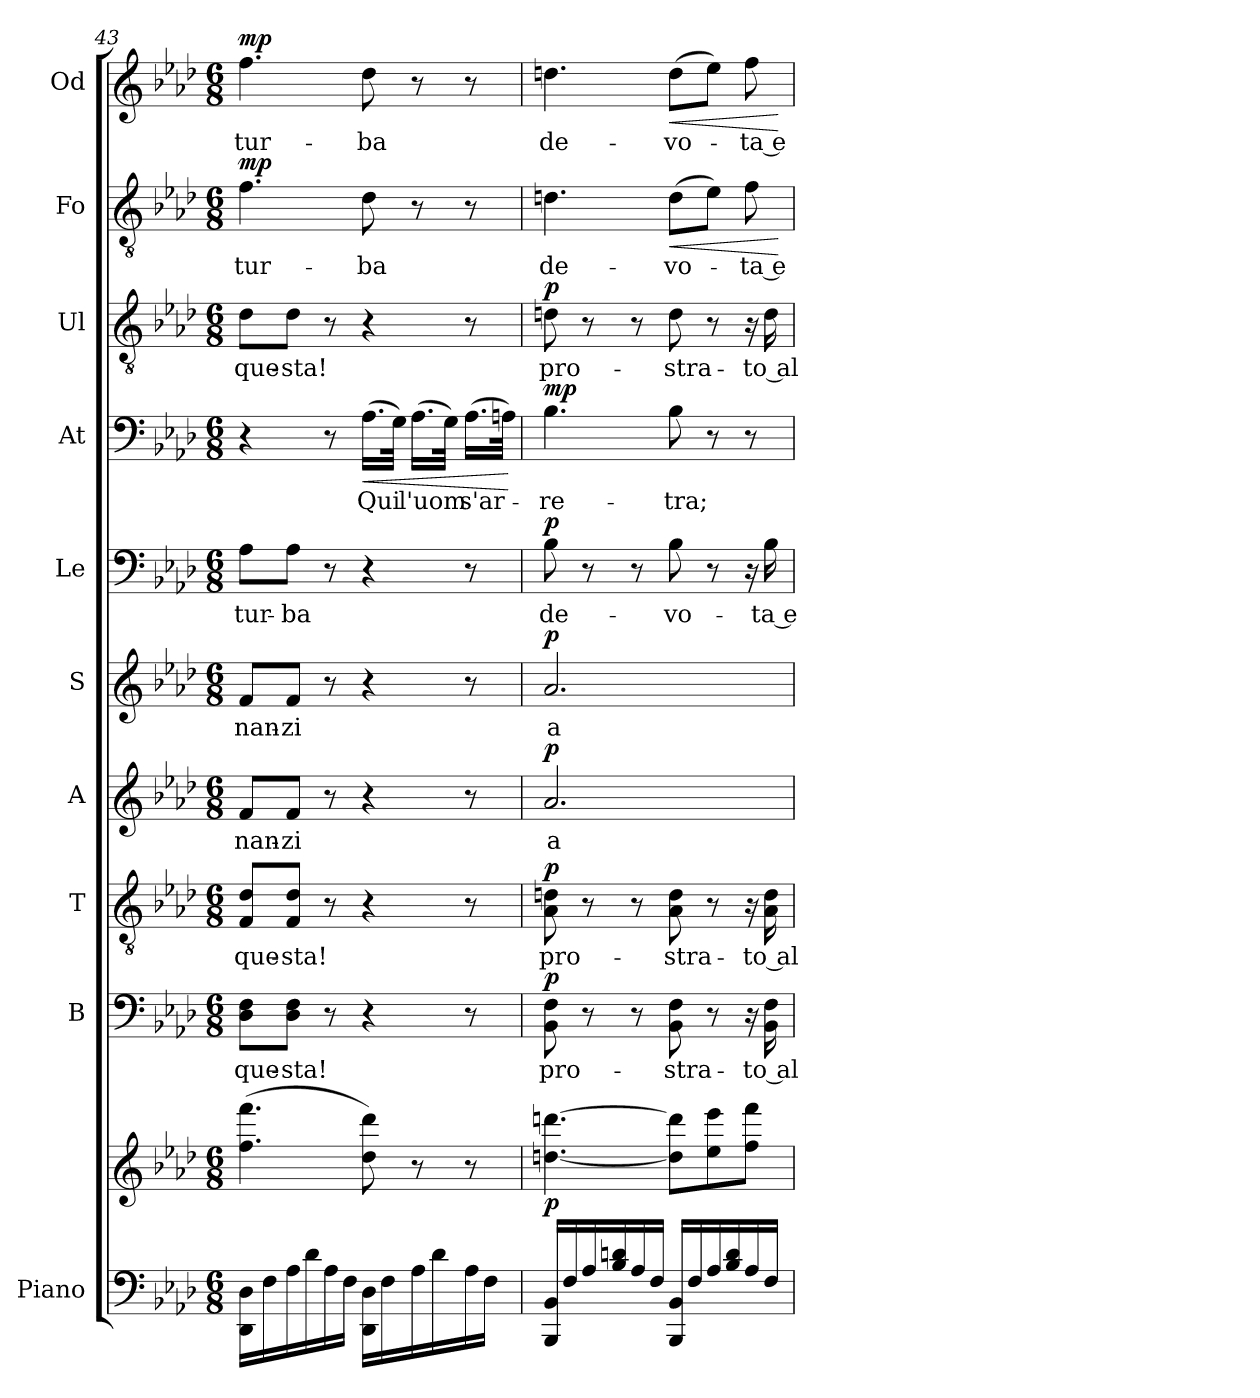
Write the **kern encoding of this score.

**kern	**kern	**dynam	**kern	**text	**dynam	**kern	**text	**dynam	**kern	**text	**dynam	**kern	**text	**dynam	**kern	**text	**dynam	**kern	**text	**dynam	**kern	**text	**dynam	**kern	**text	**dynam	**kern	**text	**dynam
*part10	*part10	*part10	*part9	*part9	*part9	*part8	*part8	*part8	*part7	*part7	*part7	*part6	*part6	*part6	*part5	*part5	*part5	*part4	*part4	*part4	*part3	*part3	*part3	*part2	*part2	*part2	*part1	*part1	*part1
*staff11	*staff10	*staff10/11	*staff9	*staff9	*staff9	*staff8	*staff8	*staff8	*staff7	*staff7	*staff7	*staff6	*staff6	*staff6	*staff5	*staff5	*staff5	*staff4	*staff4	*staff4	*staff3	*staff3	*staff3	*staff2	*staff2	*staff2	*staff1	*staff1	*staff1
*I"Piano	*	*	*I"B	*	*	*I"T	*	*	*I"A	*	*	*I"S	*	*	*I"Le	*	*	*I"At	*	*	*I"Ul	*	*	*I"Fo	*	*	*I"Od	*	*
*I'Pno	*	*	*I'B	*	*	*I'T	*	*	*I'A	*	*	*I'S	*	*	*I'Le	*	*	*I'At	*	*	*I'Ul	*	*	*I'Fo	*	*	*I'Od	*	*
!!LO:PB:g=z
*clefF4	*clefG2	*	*clefF4	*	*	*clefGv2	*	*	*clefG2	*	*	*clefG2	*	*	*clefF4	*	*	*clefF4	*	*	*clefGv2	*	*	*clefGv2	*	*	*clefG2	*	*
*k[b-e-a-d-]	*k[b-e-a-d-]	*	*k[b-e-a-d-]	*	*	*k[b-e-a-d-]	*	*	*k[b-e-a-d-]	*	*	*k[b-e-a-d-]	*	*	*k[b-e-a-d-]	*	*	*k[b-e-a-d-]	*	*	*k[b-e-a-d-]	*	*	*k[b-e-a-d-]	*	*	*k[b-e-a-d-]	*	*
*M6/8	*M6/8	*	*M6/8	*	*	*M6/8	*	*	*M6/8	*	*	*M6/8	*	*	*M6/8	*	*	*M6/8	*	*	*M6/8	*	*	*M6/8	*	*	*M6/8	*	*
=43	=43	=43	=43	=43	=43	=43	=43	=43	=43	=43	=43	=43	=43	=43	=43	=43	=43	=43	=43	=43	=43	=43	=43	=43	=43	=43	=43	=43	=43
!	!	!	!	!LO:LY:b	!	!	!LO:LY:b	!	!	!LO:LY:b	!	!	!LO:LY:b	!	!	!LO:LY:b	!	!	!	!	!	!LO:LY:b	!	!	!LO:LY:b	!LO:DY:a	!	!LO:LY:b	!LO:DY:a
16DD-\ 16D-\LL	(>4.ff\ 4.fff\	.	8D-\ 8F!\L	que-	.	8F!/ 8d-/L	que-	.	8f/L	-nan-	.	8f/L	-nan-	.	8A-\L	tur-	.	4r	.	.	8d-\L	que-	.	4.f\	tur-	mp	4.ff\	tur-	mp
16F\	.	.	.	.	.	.	.	.	.	.	.	.	.	.	.	.	.	.	.	.	.	.	.	.	.	.	.	.	.
!	!	!	!	!LO:LY:b	!	!	!LO:LY:b	!	!	!LO:LY:b	!	!	!LO:LY:b	!	!	!LO:LY:b	!	!	!	!	!	!LO:LY:b	!	!	!	!	!	!	!
16A-\	.	.	8D-\ 8F!\J	-sta!	.	8F!/ 8d-/J	-sta!	.	8f/J	-zi	.	8f/J	-zi	.	8A-\J	-ba	.	.	.	.	8d-\J	-sta!	.	.	.	.	.	.	.
16d-\	.	.	.	.	.	.	.	.	.	.	.	.	.	.	.	.	.	.	.	.	.	.	.	.	.	.	.	.	.
16A-\	.	.	8r	.	.	8r	.	.	8r	.	.	8r	.	.	8r	.	.	8r	.	.	8r	.	.	.	.	.	.	.	.
16F\JJ	.	.	.	.	.	.	.	.	.	.	.	.	.	.	.	.	.	.	.	.	.	.	.	.	.	.	.	.	.
!	!	!	!	!	!	!	!	!	!	!	!	!	!	!	!	!	!	!	!LO:LY:b	!LO:HP:b	!	!	!	!	!LO:LY:b	!	!	!LO:LY:b	!
16DD-\ 16D-\LL	8dd-\ 8ddd-\)	.	4r	.	.	4r	.	.	4r	.	.	4r	.	.	4r	.	.	(>16.A-\LL	Qui	<	4r	.	.	8d-\	-ba	.	8dd-\	-ba	.
16F\	.	.	.	.	.	.	.	.	.	.	.	.	.	.	.	.	.	.	.	.	.	.	.	.	.	.	.	.	.
.	.	.	.	.	.	.	.	.	.	.	.	.	.	.	.	.	.	32G\JJk)	.	.	.	.	.	.	.	.	.	.	.
!	!	!	!	!	!	!	!	!	!	!	!	!	!	!	!	!	!	!	!LO:LY:b	!	!	!	!	!	!	!	!	!	!
16A-\	8r	.	.	.	.	.	.	.	.	.	.	.	.	.	.	.	.	(>16.A-\LL	l'uom	.	.	.	.	8r	.	.	8r	.	.
16d-\	.	.	.	.	.	.	.	.	.	.	.	.	.	.	.	.	.	.	.	.	.	.	.	.	.	.	.	.	.
.	.	.	.	.	.	.	.	.	.	.	.	.	.	.	.	.	.	32G\JJk)	.	.	.	.	.	.	.	.	.	.	.
!	!	!	!	!	!	!	!	!	!	!	!	!	!	!	!	!	!	!	!LO:LY:b	!	!	!	!	!	!	!	!	!	!
16A-\	8r	.	8r	.	.	8r	.	.	8r	.	.	8r	.	.	8r	.	.	(>16.A-\LL	s'ar-	.	8r	.	.	8r	.	.	8r	.	.
16F\JJ	.	.	.	.	.	.	.	.	.	.	.	.	.	.	.	.	.	.	.	.	.	.	.	.	.	.	.	.	.
.	.	.	.	.	.	.	.	.	.	.	.	.	.	.	.	.	.	32An\JJk)	.	.	.	.	.	.	.	.	.	.	.
.	.	.	.	.	.	.	.	.	.	.	.	.	.	.	.	.	.	.	.	[	.	.	.	.	.	.	.	.	.
=44	=44	=44	=44	=44	=44	=44	=44	=44	=44	=44	=44	=44	=44	=44	=44	=44	=44	=44	=44	=44	=44	=44	=44	=44	=44	=44	=44	=44	=44
!	!	!LO:DY:b	!	!LO:LY:b	!LO:DY:a	!	!LO:LY:b	!LO:DY:a	!	!LO:LY:b	!LO:DY:a	!	!LO:LY:b	!LO:DY:a	!	!LO:LY:b	!LO:DY:a	!	!LO:LY:b	!LO:DY:a	!	!LO:LY:b	!LO:DY:a	!	!LO:LY:b	!	!	!LO:LY:b	!
16BBB-/ 16BB-/LL	[4.ddn\ [4.dddn\	p	8BB-\ 8F!\	pro-	p	8A-!\ 8dn\	pro-	p	2.a-/	a	p	2.a-/	a	p	8B-\	de-	p	4.B-\	-re-	mp	8dn\	pro-	p	4.dn\	de-	.	4.ddn\	de-	.
16F/	.	.	.	.	.	.	.	.	.	.	.	.	.	.	.	.	.	.	.	.	.	.	.	.	.	.	.	.	.
16A-/	.	.	8r	.	.	8r	.	.	.	.	.	.	.	.	8r	.	.	.	.	.	8r	.	.	.	.	.	.	.	.
16B-/ 16dn/	.	.	.	.	.	.	.	.	.	.	.	.	.	.	.	.	.	.	.	.	.	.	.	.	.	.	.	.	.
16A-/	.	.	8r	.	.	8r	.	.	.	.	.	.	.	.	8r	.	.	.	.	.	8r	.	.	.	.	.	.	.	.
16F/JJ	.	.	.	.	.	.	.	.	.	.	.	.	.	.	.	.	.	.	.	.	.	.	.	.	.	.	.	.	.
!	!	!	!	!LO:LY:b	!	!	!LO:LY:b	!	!	!	!	!	!	!	!	!LO:LY:b	!	!	!LO:LY:b	!	!	!LO:LY:b	!	!	!LO:LY:b	!LO:HP:b	!	!LO:LY:b	!LO:HP:b
16BBB-/ 16BB-/LL	8dd\] 8ddd\]L	.	8BB-\ 8F!\	-stra-	.	8A-!\ 8d\	-stra-	.	.	.	.	.	.	.	8B-\	-vo-	.	8B-\	-tra;	.	8d\	-stra-	.	(>8d\L	-vo-	<	(>8dd\L	-vo-	<
16F/	.	.	.	.	.	.	.	.	.	.	.	.	.	.	.	.	.	.	.	.	.	.	.	.	.	.	.	.	.
16A-/	8ee-\ 8eee-\	.	8r	.	.	8r	.	.	.	.	.	.	.	.	8r	.	.	8r	.	.	8r	.	.	8e-\J)	.	.	8ee-\J)	.	.
16B-/ 16d/	.	.	.	.	.	.	.	.	.	.	.	.	.	.	.	.	.	.	.	.	.	.	.	.	.	.	.	.	.
!	!	!	!	!	!	!	!	!	!	!	!	!	!	!	!	!	!	!	!	!	!	!	!	!	!LO:LY:b	!	!	!LO:LY:b	!
16A-/	8ff\ 8fff\J	.	16r	.	.	16r	.	.	.	.	.	.	.	.	16r	.	.	8r	.	.	16r	.	.	8f\	-ta e	.	8ff\	-ta e	.
!	!	!	!	!LO:LY:b	!	!	!LO:LY:b	!	!	!	!	!	!	!	!	!LO:LY:b	!	!	!	!	!	!LO:LY:b	!	!	!	!	!	!	!
16F/JJ	.	.	16BB-\ 16F!\	-to al	.	16A-!\ 16d\	-to al	.	.	.	.	.	.	.	16B-\	-ta e	.	.	.	.	16d\	-to al	.	.	.	.	.	.	.
.	.	.	.	.	.	.	.	.	.	.	.	.	.	.	.	.	.	.	.	.	.	.	.	.	.	[	.	.	[
=	=	=	=	=	=	=	=	=	=	=	=	=	=	=	=	=	=	=	=	=	=	=	=	=	=	=	=	=	=
*-	*-	*-	*-	*-	*-	*-	*-	*-	*-	*-	*-	*-	*-	*-	*-	*-	*-	*-	*-	*-	*-	*-	*-	*-	*-	*-	*-	*-	*-
